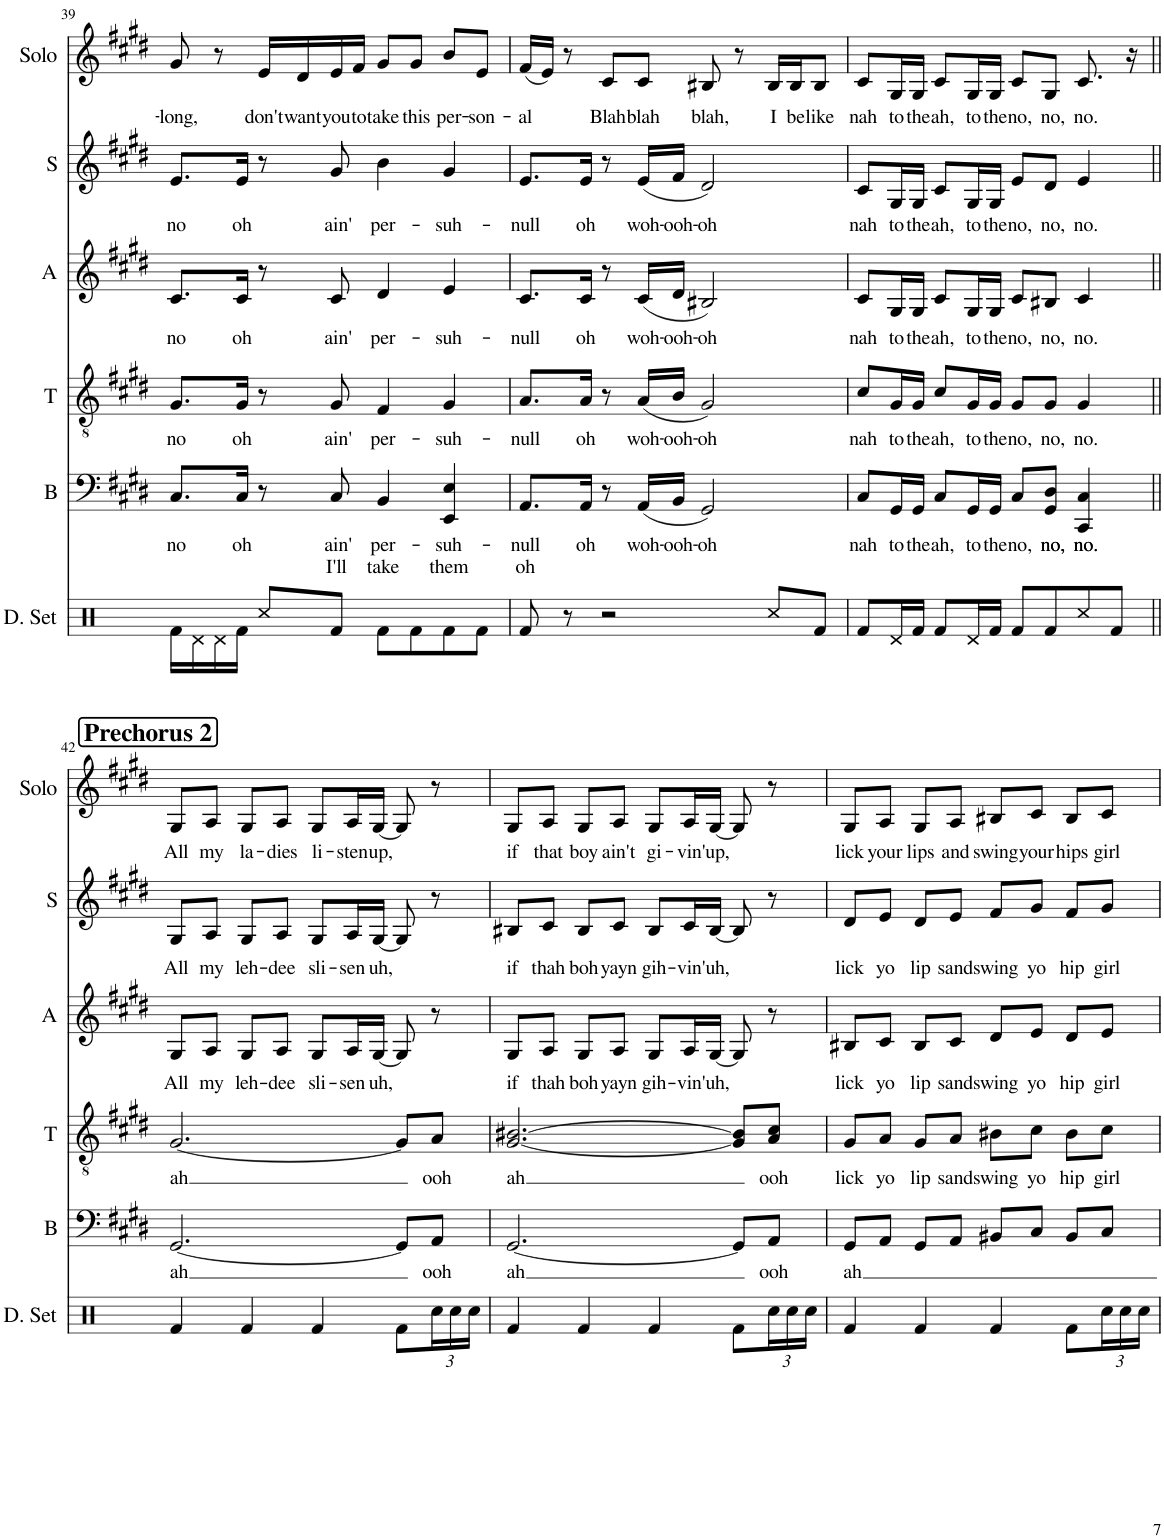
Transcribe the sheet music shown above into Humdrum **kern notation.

**kern	**kern	**text	**text	**kern	**text	**kern	**text	**kern	**text	**kern	**text
*part6	*part5	*part5	*part5	*part4	*part4	*part3	*part3	*part2	*part2	*part1	*part1
*staff6	*staff5	*staff5	*staff5	*staff4	*staff4	*staff3	*staff3	*staff2	*staff2	*staff1	*staff1
*I"Drumset	*I"Bass	*	*	*I"Tenor	*	*I"Alto	*	*I"Soprano	*	*I"Solo	*
*I'D. Set	*I'B	*	*	*I'T	*	*I'A	*	*I'S	*	*I'Solo	*
!!LO:PB:g=z
*clefX	*clefF4	*	*	*clefGv2	*	*clefG2	*	*clefG2	*	*clefG2	*
*k[]	*k[f#c#g#d#]	*	*	*k[f#c#g#d#]	*	*k[f#c#g#d#]	*	*k[f#c#g#d#]	*	*k[f#c#g#d#]	*
*	*E:	*	*	*E:	*	*E:	*	*E:	*	*E:	*
*M4/4	*M4/4	*	*	*M4/4	*	*M4/4	*	*M4/4	*	*M4/4	*
=39	=39	=39	=39	=39	=39	=39	=39	=39	=39	=39	=39
!	!	!LO:LY:b	!	!	!LO:LY:b	!	!LO:LY:b	!	!LO:LY:b	!	!LO:LY:b
16Rf\LL	8.C#/L	no	.	8.G#/L	no	8.c#/L	no	8.e/L	no	8g#/	-long,
16Rd\	.	.	.	.	.	.	.	.	.	.	.
16Rd\	.	.	.	.	.	.	.	.	.	8r	.
!	!	!LO:LY:b	!	!	!LO:LY:b	!	!LO:LY:b	!	!LO:LY:b	!	!
16Rf\JJ	16C#/Jk	oh	.	16G#/Jk	oh	16c#/Jk	oh	16e/Jk	oh	.	.
!	!	!	!	!	!	!	!	!	!	!	!LO:LY:b
8Rcc/L	8r	.	.	8r	.	8r	.	8r	.	16e/LL	don't
!	!	!	!	!	!	!	!	!	!	!	!LO:LY:b
.	.	.	.	.	.	.	.	.	.	16d#/	want
!	!	!LO:LY:b	!LO:LY:b	!	!LO:LY:b	!	!LO:LY:b	!	!LO:LY:b	!	!LO:LY:b
8Rf/J	8C#/	ain'	I'll	8G#/	ain'	8c#/	ain'	8g#/	ain'	16e/	you
!	!	!	!	!	!	!	!	!	!	!	!LO:LY:b
.	.	.	.	.	.	.	.	.	.	16f#/JJ	to
!	!	!LO:LY:b	!LO:LY:b	!	!LO:LY:b	!	!LO:LY:b	!	!LO:LY:b	!	!LO:LY:b
8Rf\L	4BB/	per-	take	4F#/	per-	4d#/	per-	4b\	per-	8g#/L	take
!	!	!	!	!	!	!	!	!	!	!	!LO:LY:b
8Rf\	.	.	.	.	.	.	.	.	.	8g#/J	this
!	!	!LO:LY:b	!LO:LY:b	!	!LO:LY:b	!	!LO:LY:b	!	!LO:LY:b	!	!LO:LY:b
8Rf\	4EE/ 4E/	-suh-	them	4G#/	-suh-	4e/	-suh-	4g#/	-suh-	8b/L	per-
!	!	!	!	!	!	!	!	!	!	!	!LO:LY:b
8Rf\J	.	.	.	.	.	.	.	.	.	8e/J	-son-
=40	=40	=40	=40	=40	=40	=40	=40	=40	=40	=40	=40
!	!	!LO:LY:b	!LO:LY:b	!	!LO:LY:b	!	!LO:LY:b	!	!LO:LY:b	!	!LO:LY:b
8Rf/	8.AA/L	-null	oh	8.A/L	-null	8.c#/L	-null	8.e/L	-null	(<16f#/LL	-al
.	.	.	.	.	.	.	.	.	.	16e/JJ)	.
8r	.	.	.	.	.	.	.	.	.	8r	.
!	!	!LO:LY:b	!	!	!LO:LY:b	!	!LO:LY:b	!	!LO:LY:b	!	!
.	16AA/Jk	oh	.	16A/Jk	oh	16c#/Jk	oh	16e/Jk	oh	.	.
!	!	!	!	!	!	!	!	!	!	!	!LO:LY:b
2r	8r	.	.	8r	.	8r	.	8r	.	8c#/L	Blah
!	!	!LO:LY:b	!	!	!LO:LY:b	!	!LO:LY:b	!	!LO:LY:b	!	!LO:LY:b
.	(16AA/LL	woh-	.	(16A/LL	woh-	(16c#/LL	woh-	(16e/LL	woh-	8c#/J	blah
!	!	!LO:LY:b	!	!	!LO:LY:b	!	!LO:LY:b	!	!LO:LY:b	!	!
.	16BB/JJ	-ooh-	.	16B/JJ	-ooh-	16d#/JJ	-ooh-	16f#/JJ	-ooh-	.	.
!	!	!LO:LY:b	!	!	!LO:LY:b	!	!LO:LY:b	!	!LO:LY:b	!	!LO:LY:b
.	2GG#/)	-oh	.	2G#/)	-oh	2B#X/)	-oh	2d#/)	-oh	8B#X/	blah,
.	.	.	.	.	.	.	.	.	.	8r	.
!	!	!	!	!	!	!	!	!	!	!	!LO:LY:b
8Rcc/L	.	.	.	.	.	.	.	.	.	16B#/LL	I
!	!	!	!	!	!	!	!	!	!	!	!LO:LY:b
.	.	.	.	.	.	.	.	.	.	16B#/J	be
!	!	!	!	!	!	!	!	!	!	!	!LO:LY:b
8Rf/J	.	.	.	.	.	.	.	.	.	8B#/J	like
=41	=41	=41	=41	=41	=41	=41	=41	=41	=41	=41	=41
!	!	!LO:LY:b	!	!	!LO:LY:b	!	!LO:LY:b	!	!LO:LY:b	!	!LO:LY:b
8Rf/L	8C#/L	nah	.	8c#/L	nah	8c#/L	nah	8c#/L	nah	8c#/L	nah
!	!	!LO:LY:b	!	!	!LO:LY:b	!	!LO:LY:b	!	!LO:LY:b	!	!LO:LY:b
16Rd/L	16GG#/L	to	.	16G#/L	to	16G#/L	to	16G#/L	to	16G#/L	to
!	!	!LO:LY:b	!	!	!LO:LY:b	!	!LO:LY:b	!	!LO:LY:b	!	!LO:LY:b
16Rf/JJ	16GG#/JJ	the	.	16G#/JJ	the	16G#/JJ	the	16G#/JJ	the	16G#/JJ	the
!	!	!LO:LY:b	!	!	!LO:LY:b	!	!LO:LY:b	!	!LO:LY:b	!	!LO:LY:b
8Rf/L	8C#/L	ah,	.	8c#/L	ah,	8c#/L	ah,	8c#/L	ah,	8c#/L	ah,
!	!	!LO:LY:b	!	!	!LO:LY:b	!	!LO:LY:b	!	!LO:LY:b	!	!LO:LY:b
16Rd/L	16GG#/L	to	.	16G#/L	to	16G#/L	to	16G#/L	to	16G#/L	to
!	!	!LO:LY:b	!	!	!LO:LY:b	!	!LO:LY:b	!	!LO:LY:b	!	!LO:LY:b
16Rf/JJ	16GG#/JJ	the	.	16G#/JJ	the	16G#/JJ	the	16G#/JJ	the	16G#/JJ	the
!	!	!LO:LY:b	!	!	!LO:LY:b	!	!LO:LY:b	!	!LO:LY:b	!	!LO:LY:b
8Rf/L	8C#/L	no,	.	8G#/L	no,	8c#/L	no,	8e/L	no,	8c#/L	no,
!	!	!LO:LY:b	!	!	!LO:LY:b	!	!LO:LY:b	!	!LO:LY:b	!	!LO:LY:b
8Rf/	8GG#/ 8D#/J	no,	.	8G#/J	no,	8B#X/J	no,	8d#/J	no,	8G#/J	no,
!	!	!LO:LY:b	!	!	!LO:LY:b	!	!LO:LY:b	!	!LO:LY:b	!	!LO:LY:b
8Rcc/	4CC#/ 4C#/	no.	.	4G#/	no.	4c#/	no.	4e/	no.	8.c#/	no.
8Rf/J	.	.	.	.	.	.	.	.	.	.	.
.	.	.	.	.	.	.	.	.	.	16r	.
!!LO:LB:g=z
!!LO:REH:place=s1:a:B:cj:fs=14:t=Prechorus 2
=42||	=42||	=42||	=42||	=42||	=42||	=42||	=42||	=42||	=42||	=42||	=42||
!	!	!LO:LY:b	!	!	!LO:LY:b	!	!LO:LY:b	!	!LO:LY:b	!	!LO:LY:b
4Rf/	[2.GG#/	ah	.	[2.G#/	ah	8G#/L	All	8G#/L	All	8G#/L	All
!	!	!	!	!	!	!	!LO:LY:b	!	!LO:LY:b	!	!LO:LY:b
.	.	.	.	.	.	8A/J	my	8A/J	my	8A/J	my
!	!	!	!	!	!	!	!LO:LY:b	!	!LO:LY:b	!	!LO:LY:b
4Rf/	.	.	.	.	.	8G#/L	leh-	8G#/L	leh-	8G#/L	la-
!	!	!	!	!	!	!	!LO:LY:b	!	!LO:LY:b	!	!LO:LY:b
.	.	.	.	.	.	8A/J	-dee	8A/J	-dee	8A/J	-dies
!	!	!	!	!	!	!	!LO:LY:b	!	!LO:LY:b	!	!LO:LY:b
4Rf/	.	.	.	.	.	8G#/L	sli-	8G#/L	sli-	8G#/L	li-
!	!	!	!	!	!	!	!LO:LY:b	!	!LO:LY:b	!	!LO:LY:b
.	.	.	.	.	.	16A/L	-sen	16A/L	-sen	16A/L	-sten
!	!	!	!	!	!	!	!LO:LY:b	!	!LO:LY:b	!	!LO:LY:b
.	.	.	.	.	.	[16G#/JJ	uh,	[16G#/JJ	uh,	[16G#/JJ	up,
8Rf\L	8GG#/L]	.	.	8G#/L]	.	8G#/]	.	8G#/]	.	8G#/]	.
*Xbrackettup	*	*	*	*	*	*	*	*	*	*	*
!	!	!LO:LY:b	!	!	!LO:LY:b	!	!	!	!	!	!
24Rcc\L	8AA/J	ooh	.	8A/J	ooh	8r	.	8r	.	8r	.
24Rcc\	.	.	.	.	.	.	.	.	.	.	.
24Rcc\JJ	.	.	.	.	.	.	.	.	.	.	.
=43	=43	=43	=43	=43	=43	=43	=43	=43	=43	=43	=43
!	!	!LO:LY:b	!	!	!LO:LY:b	!	!LO:LY:b	!	!LO:LY:b	!	!LO:LY:b
4Rf/	[2.GG#/	ah	.	[2.G#/ [2.B#X/	ah	8G#/L	if	8B#X/L	if	8G#/L	if
!	!	!	!	!	!	!	!LO:LY:b	!	!LO:LY:b	!	!LO:LY:b
.	.	.	.	.	.	8A/J	thah	8c#/J	thah	8A/J	that
!	!	!	!	!	!	!	!LO:LY:b	!	!LO:LY:b	!	!LO:LY:b
4Rf/	.	.	.	.	.	8G#/L	boh	8B#/L	boh	8G#/L	boy
!	!	!	!	!	!	!	!LO:LY:b	!	!LO:LY:b	!	!LO:LY:b
.	.	.	.	.	.	8A/J	yayn	8c#/J	yayn	8A/J	ain't
!	!	!	!	!	!	!	!LO:LY:b	!	!LO:LY:b	!	!LO:LY:b
4Rf/	.	.	.	.	.	8G#/L	gih-	8B#/L	gih-	8G#/L	gi-
!	!	!	!	!	!	!	!LO:LY:b	!	!LO:LY:b	!	!LO:LY:b
.	.	.	.	.	.	16A/L	-vin'	16c#/L	-vin'	16A/L	-vin'
!	!	!	!	!	!	!	!LO:LY:b	!	!LO:LY:b	!	!LO:LY:b
.	.	.	.	.	.	[16G#/JJ	uh,	[16B#/JJ	uh,	[16G#/JJ	up,
8Rf\L	8GG#/L]	.	.	8G#/] 8B#/]L	.	8G#/]	.	8B#/]	.	8G#/]	.
!	!	!LO:LY:b	!	!	!LO:LY:b	!	!	!	!	!	!
24Rcc\L	8AA/J	ooh	.	8A/ 8c#/J	ooh	8r	.	8r	.	8r	.
24Rcc\	.	.	.	.	.	.	.	.	.	.	.
24Rcc\JJ	.	.	.	.	.	.	.	.	.	.	.
=44	=44	=44	=44	=44	=44	=44	=44	=44	=44	=44	=44
!	!	!LO:LY:b	!	!	!LO:LY:b	!	!LO:LY:b	!	!LO:LY:b	!	!LO:LY:b
4Rf/	8GG#/L	ah	.	8G#/L	lick	8B#X/L	lick	8d#/L	lick	8G#/L	lick
!	!	!	!	!	!LO:LY:b	!	!LO:LY:b	!	!LO:LY:b	!	!LO:LY:b
.	8AA/J	.	.	8A/J	yo	8c#/J	yo	8e/J	yo	8A/J	your
!	!	!	!	!	!LO:LY:b	!	!LO:LY:b	!	!LO:LY:b	!	!LO:LY:b
4Rf/	8GG#/L	.	.	8G#/L	lip	8B#/L	lip	8d#/L	lip	8G#/L	lips
!	!	!	!	!	!LO:LY:b	!	!LO:LY:b	!	!LO:LY:b	!	!LO:LY:b
.	8AA/J	.	.	8A/J	sand	8c#/J	sand	8e/J	sand	8A/J	and
!	!	!	!	!	!LO:LY:b	!	!LO:LY:b	!	!LO:LY:b	!	!LO:LY:b
4Rf/	8BB#X/L	.	.	8B#X\L	swing	8d#/L	swing	8f#/L	swing	8B#X/L	swing
!	!	!	!	!	!LO:LY:b	!	!LO:LY:b	!	!LO:LY:b	!	!LO:LY:b
.	8C#/J	.	.	8c#\J	yo	8e/J	yo	8g#/J	yo	8c#/J	your
!	!	!	!	!	!LO:LY:b	!	!LO:LY:b	!	!LO:LY:b	!	!LO:LY:b
8Rf\L	8BB#/L	.	.	8B#\L	hip	8d#/L	hip	8f#/L	hip	8B#/L	hips
!	!	!	!	!	!LO:LY:b	!	!LO:LY:b	!	!LO:LY:b	!	!LO:LY:b
24Rcc\L	8C#/J	.	.	8c#\J	girl	8e/J	girl	8g#/J	girl	8c#/J	girl
24Rcc\	.	.	.	.	.	.	.	.	.	.	.
24Rcc\JJ	.	.	.	.	.	.	.	.	.	.	.
=	=	=	=	=	=	=	=	=	=	=	=
*-	*-	*-	*-	*-	*-	*-	*-	*-	*-	*-	*-
